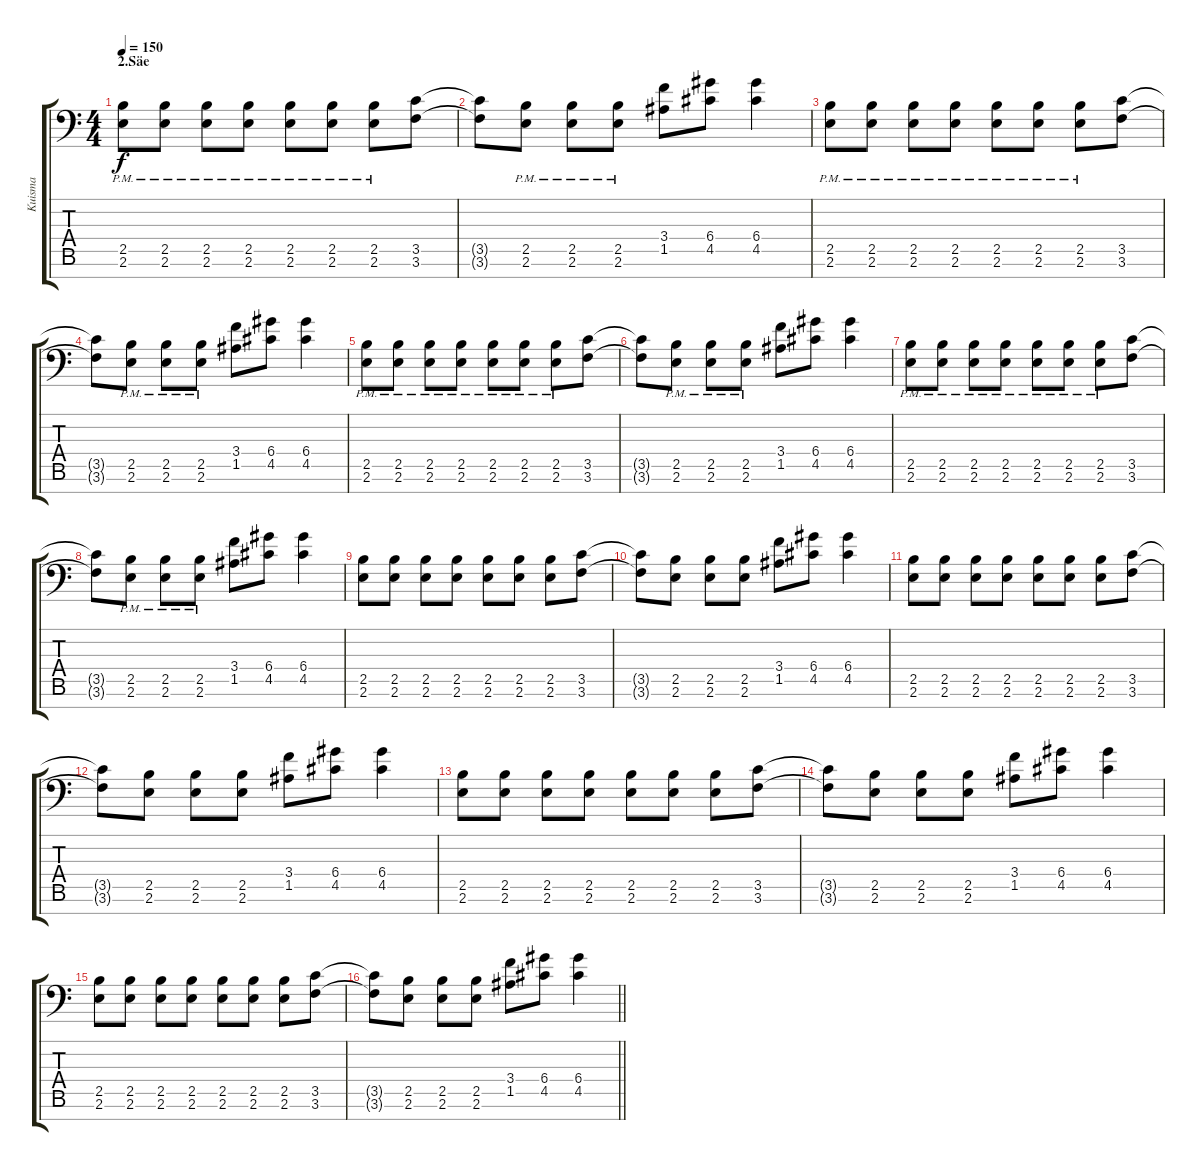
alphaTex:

\track ("Kuisma" "Kuisma") {instrument distortionguitar}
\staff {score tabs}
\tuning (E4 B3 G3 D3 A2 D2 A1) {hide}
\ts (4 4)
\section ("" "2.Säe")
\tempo 150
\clef f4
\ks c
(2.5{pm} 2.6{pm}).8{dy f} (2.5{pm} 2.6{pm}).8 (2.5{pm} 2.6{pm}).8 (2.5{pm} 2.6{pm}).8 (2.5{pm} 2.6{pm}).8 (2.5{pm} 2.6{pm}).8 (2.5{pm} 2.6{pm}).8 (3.5 3.6).8 |
(3.5{t} 3.6{t}).8 (2.5{pm} 2.6{pm}).8 (2.5{pm} 2.6{pm}).8 (2.5{pm} 2.6{pm}).8 (3.4 1.5).8 (6.4 4.5).8 (6.4 4.5).4 |
(2.5{pm} 2.6{pm}).8 (2.5{pm} 2.6{pm}).8 (2.5{pm} 2.6{pm}).8 (2.5{pm} 2.6{pm}).8 (2.5{pm} 2.6{pm}).8 (2.5{pm} 2.6{pm}).8 (2.5{pm} 2.6{pm}).8 (3.5 3.6).8 |
(3.5{t} 3.6{t}).8 (2.5{pm} 2.6{pm}).8 (2.5{pm} 2.6{pm}).8 (2.5{pm} 2.6{pm}).8 (3.4 1.5).8 (6.4 4.5).8 (6.4 4.5).4 |
(2.5{pm} 2.6{pm}).8 (2.5{pm} 2.6{pm}).8 (2.5{pm} 2.6{pm}).8 (2.5{pm} 2.6{pm}).8 (2.5{pm} 2.6{pm}).8 (2.5{pm} 2.6{pm}).8 (2.5{pm} 2.6{pm}).8 (3.5 3.6).8 |
(3.5{t} 3.6{t}).8 (2.5{pm} 2.6{pm}).8 (2.5{pm} 2.6{pm}).8 (2.5{pm} 2.6{pm}).8 (3.4 1.5).8 (6.4 4.5).8 (6.4 4.5).4 |
(2.5{pm} 2.6{pm}).8 (2.5{pm} 2.6{pm}).8 (2.5{pm} 2.6{pm}).8 (2.5{pm} 2.6{pm}).8 (2.5{pm} 2.6{pm}).8 (2.5{pm} 2.6{pm}).8 (2.5{pm} 2.6{pm}).8 (3.5 3.6).8 |
(3.5{t} 3.6{t}).8 (2.5{pm} 2.6{pm}).8 (2.5{pm} 2.6{pm}).8 (2.5{pm} 2.6{pm}).8 (3.4 1.5).8 (6.4 4.5).8 (6.4 4.5).4 |
(2.5 2.6).8 (2.5 2.6).8 (2.5 2.6).8 (2.5 2.6).8 (2.5 2.6).8 (2.5 2.6).8 (2.5 2.6).8 (3.5 3.6).8 |
(3.5{t} 3.6{t}).8 (2.5 2.6).8 (2.5 2.6).8 (2.5 2.6).8 (3.4 1.5).8 (6.4 4.5).8 (6.4 4.5).4 |
(2.5 2.6).8 (2.5 2.6).8 (2.5 2.6).8 (2.5 2.6).8 (2.5 2.6).8 (2.5 2.6).8 (2.5 2.6).8 (3.5 3.6).8 |
(3.5{t} 3.6{t}).8 (2.5 2.6).8 (2.5 2.6).8 (2.5 2.6).8 (3.4 1.5).8 (6.4 4.5).8 (6.4 4.5).4 |
(2.5 2.6).8 (2.5 2.6).8 (2.5 2.6).8 (2.5 2.6).8 (2.5 2.6).8 (2.5 2.6).8 (2.5 2.6).8 (3.5 3.6).8 |
(3.5{t} 3.6{t}).8 (2.5 2.6).8 (2.5 2.6).8 (2.5 2.6).8 (3.4 1.5).8 (6.4 4.5).8 (6.4 4.5).4 |
(2.5 2.6).8 (2.5 2.6).8 (2.5 2.6).8 (2.5 2.6).8 (2.5 2.6).8 (2.5 2.6).8 (2.5 2.6).8 (3.5 3.6).8 |
\barLineRight lightlight
(3.5{t} 3.6{t}).8 (2.5 2.6).8 (2.5 2.6).8 (2.5 2.6).8 (3.4 1.5).8 (6.4 4.5).8 (6.4 4.5).4
